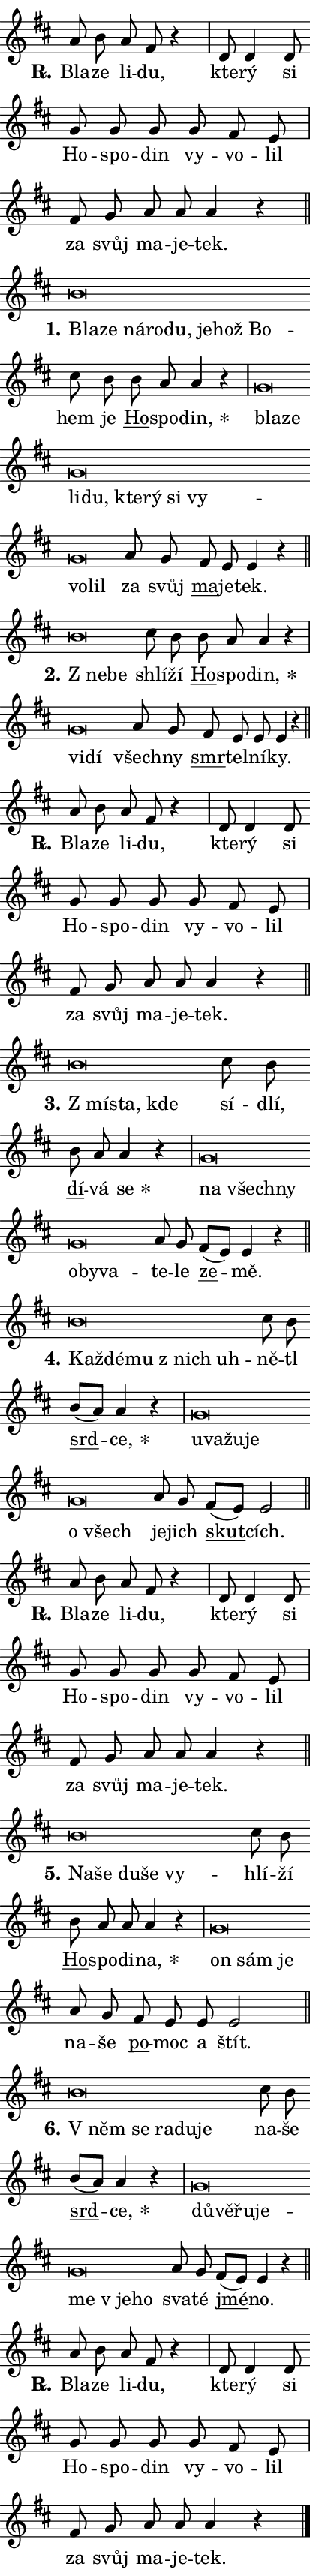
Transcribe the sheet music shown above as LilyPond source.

\version "2.24.0"
\header { tagline = "" }
\paper {
  indent = 0\cm
  top-margin = 0\cm
  right-margin = 0\cm
  bottom-margin = 0\cm
  left-margin = 0\cm
  paper-width = 7\cm
  page-breaking = #ly:one-page-breaking
  system-system-spacing.basic-distance = #11
  score-system-spacing.basic-distance = #11
  ragged-last = ##f
}


%% Author: Thomas Morley
%% https://lists.gnu.org/archive/html/lilypond-user/2020-05/msg00002.html
#(define (line-position grob)
"Returns position of @var[grob} in current system:
   @code{'start}, if at first time-step
   @code{'end}, if at last time-step
   @code{'middle} otherwise
"
  (let* ((col (ly:item-get-column grob))
         (ln (ly:grob-object col 'left-neighbor))
         (rn (ly:grob-object col 'right-neighbor))
         (col-to-check-left (if (ly:grob? ln) ln col))
         (col-to-check-right (if (ly:grob? rn) rn col))
         (break-dir-left
           (and
             (ly:grob-property col-to-check-left 'non-musical #f)
             (ly:item-break-dir col-to-check-left)))
         (break-dir-right
           (and
             (ly:grob-property col-to-check-right 'non-musical #f)
             (ly:item-break-dir col-to-check-right))))
        (cond ((eqv? 1 break-dir-left) 'start)
              ((eqv? -1 break-dir-right) 'end)
              (else 'middle))))

#(define (tranparent-at-line-position vctor)
  (lambda (grob)
  "Relying on @code{line-position} select the relevant enry from @var{vctor}.
Used to determine transparency,"
    (case (line-position grob)
      ((end) (not (vector-ref vctor 0)))
      ((middle) (not (vector-ref vctor 1)))
      ((start) (not (vector-ref vctor 2))))))

noteHeadBreakVisibility =
#(define-music-function (break-visibility)(vector?)
"Makes @code{NoteHead}s transparent relying on @var{break-visibility}"
#{
  \override NoteHead.transparent =
    #(tranparent-at-line-position break-visibility)
#})

#(define delete-ledgers-for-transparent-note-heads
  (lambda (grob)
    "Reads whether a @code{NoteHead} is transparent.
If so this @code{NoteHead} is removed from @code{'note-heads} from
@var{grob}, which is supposed to be @code{LedgerLineSpanner}.
As a result ledgers are not printed for this @code{NoteHead}"
    (let* ((nhds-array (ly:grob-object grob 'note-heads))
           (nhds-list
             (if (ly:grob-array? nhds-array)
                 (ly:grob-array->list nhds-array)
                 '()))
           ;; Relies on the transparent-property being done before
           ;; Staff.LedgerLineSpanner.after-line-breaking is executed.
           ;; This is fragile ...
           (to-keep
             (remove
               (lambda (nhd)
                 (ly:grob-property nhd 'transparent #f))
               nhds-list)))
      ;; TODO find a better method to iterate over grob-arrays, similiar
      ;; to filter/remove etc for lists
      ;; For now rebuilt from scratch
      (set! (ly:grob-object grob 'note-heads)  '())
      (for-each
        (lambda (nhd)
          (ly:pointer-group-interface::add-grob grob 'note-heads nhd))
        to-keep))))

hideNotes = {
  \noteHeadBreakVisibility #begin-of-line-visible
}
unHideNotes = {
  \noteHeadBreakVisibility #all-visible
}

% work-around for resetting accidentals
% https://lilypond.org/doc/v2.23/Documentation/notation/displaying-rhythms#unmetered-music
cadenzaMeasure = {
  \cadenzaOff
  \partial 1024 s1024
  \cadenzaOn
}

#(define-markup-command (accent layout props text) (markup?)
  "Underline accented syllable"
  (interpret-markup layout props
    #{\markup \override #'(offset . 4.3) \underline { #text }#}))

responsum = \markup \concat {
  "R" \hspace #-1.05 \path #0.1 #'((moveto 0 0.07) (lineto 0.9 0.8)) \hspace #0.05 "."
}

\layout {
    \context {
        \Staff
        \remove "Time_signature_engraver"
        \override LedgerLineSpanner.after-line-breaking = #delete-ledgers-for-transparent-note-heads
    }
    \context {
        \Voice {
            \override NoteHead.output-attributes = #'((class . "notehead"))
            \override Hairpin.height = #0.55
        }
    }
    \context {
        \Lyrics {
            \override StanzaNumber.output-attributes = #'((class . "stanzanumber"))
            \override LyricSpace.minimum-distance = #0.9
            \override LyricText.font-name = #"TeX Gyre Schola"
            \override LyricText.font-size = 1
            \override StanzaNumber.font-name = #"TeX Gyre Schola Bold"
            \override StanzaNumber.font-size = 1
        }
    }
}

% magnetic-lyrics.ily
%
%   written by
%     Jean Abou Samra <jean@abou-samra.fr>
%     Werner Lemberg <wl@gnu.org>
%
%   adapted by
%     Jiri Hon <jiri.hon@gmail.com>
%
% Version 2022-Apr-15

% https://www.mail-archive.com/lilypond-user@gnu.org/msg149350.html

#(define (Left_hyphen_pointer_engraver context)
   "Collect syllable-hyphen-syllable occurrences in lyrics and store
them in properties.  This engraver only looks to the left.  For
example, if the lyrics input is @code{foo -- bar}, it does the
following.

@itemize @bullet
@item
Set the @code{text} property of the @code{LyricHyphen} grob between
@q{foo} and @q{bar} to @code{foo}.

@item
Set the @code{left-hyphen} property of the @code{LyricText} grob with
text @q{foo} to the @code{LyricHyphen} grob between @q{foo} and
@q{bar}.
@end itemize

Use this auxiliary engraver in combination with the
@code{lyric-@/text::@/apply-@/magnetic-@/offset!} hook."
   (let ((hyphen #f)
         (text #f))
     (make-engraver
      (acknowledgers
       ((lyric-syllable-interface engraver grob source-engraver)
        (set! text grob)))
      (end-acknowledgers
       ((lyric-hyphen-interface engraver grob source-engraver)
        ;(when (not (grob::has-interface grob 'lyric-space-interface))
          (set! hyphen grob)));)
      ((stop-translation-timestep engraver)
       (when (and text hyphen)
         (ly:grob-set-object! text 'left-hyphen hyphen))
       (set! text #f)
       (set! hyphen #f)))))

#(define (lyric-text::apply-magnetic-offset! grob)
   "If the space between two syllables is less than the value in
property @code{LyricText@/.details@/.squash-threshold}, move the right
syllable to the left so that it gets concatenated with the left
syllable.

Use this function as a hook for
@code{LyricText@/.after-@/line-@/breaking} if the
@code{Left_@/hyphen_@/pointer_@/engraver} is active."
   (let ((hyphen (ly:grob-object grob 'left-hyphen #f)))
     (when hyphen
       (let ((left-text (ly:spanner-bound hyphen LEFT)))
         (when (grob::has-interface left-text 'lyric-syllable-interface)
           (let* ((common (ly:grob-common-refpoint grob left-text X))
                  (this-x-ext (ly:grob-extent grob common X))
                  (left-x-ext
                   (begin
                     ;; Trigger magnetism for left-text.
                     (ly:grob-property left-text 'after-line-breaking)
                     (ly:grob-extent left-text common X)))
                  ;; `delta` is the gap width between two syllables.
                  (delta (- (interval-start this-x-ext)
                            (interval-end left-x-ext)))
                  (details (ly:grob-property grob 'details))
                  (threshold (assoc-get 'squash-threshold details 0.2)))
             (when (< delta threshold)
               (let* (;; We have to manipulate the input text so that
                      ;; ligatures crossing syllable boundaries are not
                      ;; disabled.  For languages based on the Latin
                      ;; script this is essentially a beautification.
                      ;; However, for non-Western scripts it can be a
                      ;; necessity.
                      (lt (ly:grob-property left-text 'text))
                      (rt (ly:grob-property grob 'text))
                      (is-space (grob::has-interface hyphen 'lyric-space-interface))
                      (space (if is-space " " ""))
                      (space-markup (grob-interpret-markup grob " "))
                      (space-size (interval-length (ly:stencil-extent space-markup X)))
                      (extra-delta (if is-space space-size 0))
                      ;; Append new syllable.
                      (ltrt-space (if (and (string? lt) (string? rt))
                                (string-append lt space rt)
                                (make-concat-markup (list lt space rt))))
                      ;; Right-align `ltrt` to the right side.
                      (ltrt-space-markup (grob-interpret-markup
                               grob
                               (make-translate-markup
                                (cons (interval-length this-x-ext) 0)
                                (make-right-align-markup ltrt-space)))))
                 (begin
                   ;; Don't print `left-text`.
                   (ly:grob-set-property! left-text 'stencil #f)
                   ;; Set text and stencil (which holds all collected
                   ;; syllables so far) and shift it to the left.
                   (ly:grob-set-property! grob 'text ltrt-space)
                   (ly:grob-set-property! grob 'stencil ltrt-space-markup)
                   (ly:grob-translate-axis! grob (- (- delta extra-delta)) X))))))))))


#(define (lyric-hyphen::displace-bounds-first grob)
   ;; Make very sure this callback isn't triggered too early.
   (let ((left (ly:spanner-bound grob LEFT))
         (right (ly:spanner-bound grob RIGHT)))
     (ly:grob-property left 'after-line-breaking)
     (ly:grob-property right 'after-line-breaking)
     (ly:lyric-hyphen::print grob)))

squashThreshold = #0.4

\layout {
  \context {
    \Lyrics
    \consists #Left_hyphen_pointer_engraver
    \override LyricText.after-line-breaking =
      #lyric-text::apply-magnetic-offset!
    \override LyricHyphen.stencil = #lyric-hyphen::displace-bounds-first
    \override LyricText.details.squash-threshold = \squashThreshold
    \override LyricHyphen.minimum-distance = 0
    \override LyricHyphen.minimum-length = \squashThreshold
  }
}

squash = \override LyricText.details.squash-threshold = 9999
unSquash = \override LyricText.details.squash-threshold = \squashThreshold

left = \override LyricText.self-alignment-X = #LEFT
unLeft = \revert LyricText.self-alignment-X

starOffset = #(lambda (grob) 
                (let ((x_offset (ly:self-alignment-interface::aligned-on-x-parent grob)))
                  (if (= x_offset 0) 0 (+ x_offset 1.2))))

star = #(define-music-function (syllable)(string?)
"Append star separator at the end of a syllable"
#{
  \once \override LyricText.X-offset = #starOffset
  \lyricmode { \markup {
    #syllable
    \override #'((font-name . "TeX Gyre Schola Bold")) \hspace #0.2 \lower #0.65 \larger "*"
  } }
#})

starAccent = #(define-music-function (syllable)(string?)
"Append star separator at the end of a syllable and make accent"
#{
  \once \override LyricText.X-offset = #starOffset
  \lyricmode { \markup {
    \accent #syllable
    \override #'((font-name . "TeX Gyre Schola Bold")) \hspace #0.2 \lower #0.65 \larger "*"
  } }
#})

breath = #(define-music-function (syllable)(string?)
"Append breathing indicator at the end of a syllable"
#{
  \lyricmode { \markup { #syllable "+" } }
#})

optionalBreath = #(define-music-function (syllable)(string?)
"Append optional breathing indicator at the end of a syllable"
#{
  \lyricmode { \markup { #syllable "(+)" } }
#})


\score {
    <<
        \new Voice = "melody" { \cadenzaOn \key d \major \relative { a'8 b a fis r4 \cadenzaMeasure \bar "|" d8 d4 d8 \bar "" g g g \bar "" g fis e \cadenzaMeasure \bar "|" fis g a a a4 r \cadenzaMeasure \bar "||" \break } }
        \new Lyrics \lyricsto "melody" { \lyricmode { \set stanza = \responsum
Bla -- ze li -- du, kte -- rý si Ho -- spo -- din vy -- vo -- lil za svůj ma -- je -- tek. } }
    >>
    \layout {}
}

\score {
    <<
        \new Voice = "melody" { \cadenzaOn \key d \major \relative { b'\breve*1/16 \hideNotes \breve*1/16 \bar "" \breve*1/16 \bar "" \breve*1/16 \bar "" \breve*1/16 \bar "" \breve*1/16 \bar "" \breve*1/16 \breve*1/16 \bar "" \unHideNotes cis8 b \bar "" b a a4 r \cadenzaMeasure \bar "|" g\breve*1/16 \hideNotes \breve*1/16 \bar "" \breve*1/16 \bar "" \breve*1/16 \bar "" \breve*1/16 \bar "" \breve*1/16 \bar "" \breve*1/16 \bar "" \breve*1/16 \bar "" \breve*1/16 \breve*1/16 \bar "" \unHideNotes a8 g \bar "" fis e e4 r \cadenzaMeasure \bar "||" \break } }
        \new Lyrics \lyricsto "melody" { \lyricmode { \set stanza = "1."
\left Bla -- \squash ze ná -- ro -- du, je -- hož Bo -- \unLeft \unSquash hem je \markup \accent Ho -- spo -- \star din, \left bla -- \squash ze li -- du, kte -- rý si vy -- vo -- lil \unLeft \unSquash za svůj \markup \accent ma -- je -- tek. } }
    >>
    \layout {}
}

\score {
    <<
        \new Voice = "melody" { \cadenzaOn \key d \major \relative { b'\breve*1/16 \hideNotes \breve*1/16 \bar "" \unHideNotes cis8 b \bar "" b a a4 r \cadenzaMeasure \bar "|" g\breve*1/16 \hideNotes \breve*1/16 \bar "" \unHideNotes a8 g \bar "" fis e e e4 r \cadenzaMeasure \bar "||" \break } }
        \new Lyrics \lyricsto "melody" { \lyricmode { \set stanza = "2."
\left "Z ne" -- \squash be \unLeft \unSquash shlí -- ží \markup \accent Ho -- spo -- \star din, \left vi -- \squash dí \unLeft \unSquash všech -- ny \markup \accent smr -- tel -- ní -- ky. } }
    >>
    \layout {}
}

\score {
    <<
        \new Voice = "melody" { \cadenzaOn \key d \major \relative { a'8 b a fis r4 \cadenzaMeasure \bar "|" d8 d4 d8 \bar "" g g g \bar "" g fis e \cadenzaMeasure \bar "|" fis g a a a4 r \cadenzaMeasure \bar "||" \break } }
        \new Lyrics \lyricsto "melody" { \lyricmode { \set stanza = \responsum
Bla -- ze li -- du, kte -- rý si Ho -- spo -- din vy -- vo -- lil za svůj ma -- je -- tek. } }
    >>
    \layout {}
}

\score {
    <<
        \new Voice = "melody" { \cadenzaOn \key d \major \relative { b'\breve*1/16 \hideNotes \breve*1/16 \breve*1/16 \bar "" \unHideNotes cis8 b \bar "" b a a4 r \cadenzaMeasure \bar "|" g\breve*1/16 \hideNotes \breve*1/16 \bar "" \breve*1/16 \bar "" \breve*1/16 \bar "" \breve*1/16 \breve*1/16 \bar "" \unHideNotes a8 g \bar "" fis[( e)] e4 r \cadenzaMeasure \bar "||" \break } }
        \new Lyrics \lyricsto "melody" { \lyricmode { \set stanza = "3."
\left "Z mí" -- \squash sta, kde \unLeft \unSquash sí -- dlí, \markup \accent dí -- vá \star se \left na \squash všech -- ny o -- by -- va -- \unLeft \unSquash te -- le \markup \accent ze -- mě. } }
    >>
    \layout {}
}

\score {
    <<
        \new Voice = "melody" { \cadenzaOn \key d \major \relative { b'\breve*1/16 \hideNotes \breve*1/16 \bar "" \breve*1/16 \bar "" \breve*1/16 \breve*1/16 \bar "" \unHideNotes cis8 b \bar "" b[( a)] a4 r \cadenzaMeasure \bar "|" g\breve*1/16 \hideNotes \breve*1/16 \bar "" \breve*1/16 \bar "" \breve*1/16 \bar "" \breve*1/16 \breve*1/16 \bar "" \unHideNotes a8 g \bar "" fis[( e)] e2 \cadenzaMeasure \bar "||" \break } }
        \new Lyrics \lyricsto "melody" { \lyricmode { \set stanza = "4."
\left Kaž -- \squash dé -- mu "z nich" uh -- \unLeft \unSquash ně -- tl \markup \accent srd -- \star ce, \left u -- \squash va -- žu -- je o všech \unLeft \unSquash je -- jich \markup \accent skut -- cích. } }
    >>
    \layout {}
}

\score {
    <<
        \new Voice = "melody" { \cadenzaOn \key d \major \relative { a'8 b a fis r4 \cadenzaMeasure \bar "|" d8 d4 d8 \bar "" g g g \bar "" g fis e \cadenzaMeasure \bar "|" fis g a a a4 r \cadenzaMeasure \bar "||" \break } }
        \new Lyrics \lyricsto "melody" { \lyricmode { \set stanza = \responsum
Bla -- ze li -- du, kte -- rý si Ho -- spo -- din vy -- vo -- lil za svůj ma -- je -- tek. } }
    >>
    \layout {}
}

\score {
    <<
        \new Voice = "melody" { \cadenzaOn \key d \major \relative { b'\breve*1/16 \hideNotes \breve*1/16 \bar "" \breve*1/16 \bar "" \breve*1/16 \breve*1/16 \bar "" \unHideNotes cis8 b \bar "" b a a a4 r \cadenzaMeasure \bar "|" g\breve*1/16 \hideNotes \breve*1/16 \breve*1/16 \bar "" \unHideNotes a8 g \bar "" fis e e e2 \cadenzaMeasure \bar "||" \break } }
        \new Lyrics \lyricsto "melody" { \lyricmode { \set stanza = "5."
\left Na -- \squash še du -- še vy -- \unLeft \unSquash hlí -- ží \markup \accent Ho -- spo -- di -- \star na, \left on \squash sám je \unLeft \unSquash na -- še \markup \accent po -- moc a štít. } }
    >>
    \layout {}
}

\score {
    <<
        \new Voice = "melody" { \cadenzaOn \key d \major \relative { b'\breve*1/16 \hideNotes \breve*1/16 \bar "" \breve*1/16 \bar "" \breve*1/16 \breve*1/16 \bar "" \unHideNotes cis8 b \bar "" b[( a)] a4 r \cadenzaMeasure \bar "|" g\breve*1/16 \hideNotes \breve*1/16 \bar "" \breve*1/16 \bar "" \breve*1/16 \bar "" \breve*1/16 \bar "" \breve*1/16 \breve*1/16 \bar "" \unHideNotes a8 g \bar "" fis[( e)] e4 r \cadenzaMeasure \bar "||" \break } }
        \new Lyrics \lyricsto "melody" { \lyricmode { \set stanza = "6."
\left "V něm" \squash se ra -- du -- je \unLeft \unSquash na -- še \markup \accent srd -- \star ce, \left dů -- \squash vě -- řu -- je -- me "v je" -- ho \unLeft \unSquash sva -- té \markup \accent jmé -- no. } }
    >>
    \layout {}
}

\score {
    <<
        \new Voice = "melody" { \cadenzaOn \key d \major \relative { a'8 b a fis r4 \cadenzaMeasure \bar "|" d8 d4 d8 \bar "" g g g \bar "" g fis e \cadenzaMeasure \bar "|" fis g a a a4 r \cadenzaMeasure \bar "||" \break } \bar "|." }
        \new Lyrics \lyricsto "melody" { \lyricmode { \set stanza = \responsum
Bla -- ze li -- du, kte -- rý si Ho -- spo -- din vy -- vo -- lil za svůj ma -- je -- tek. } }
    >>
    \layout {}
}
